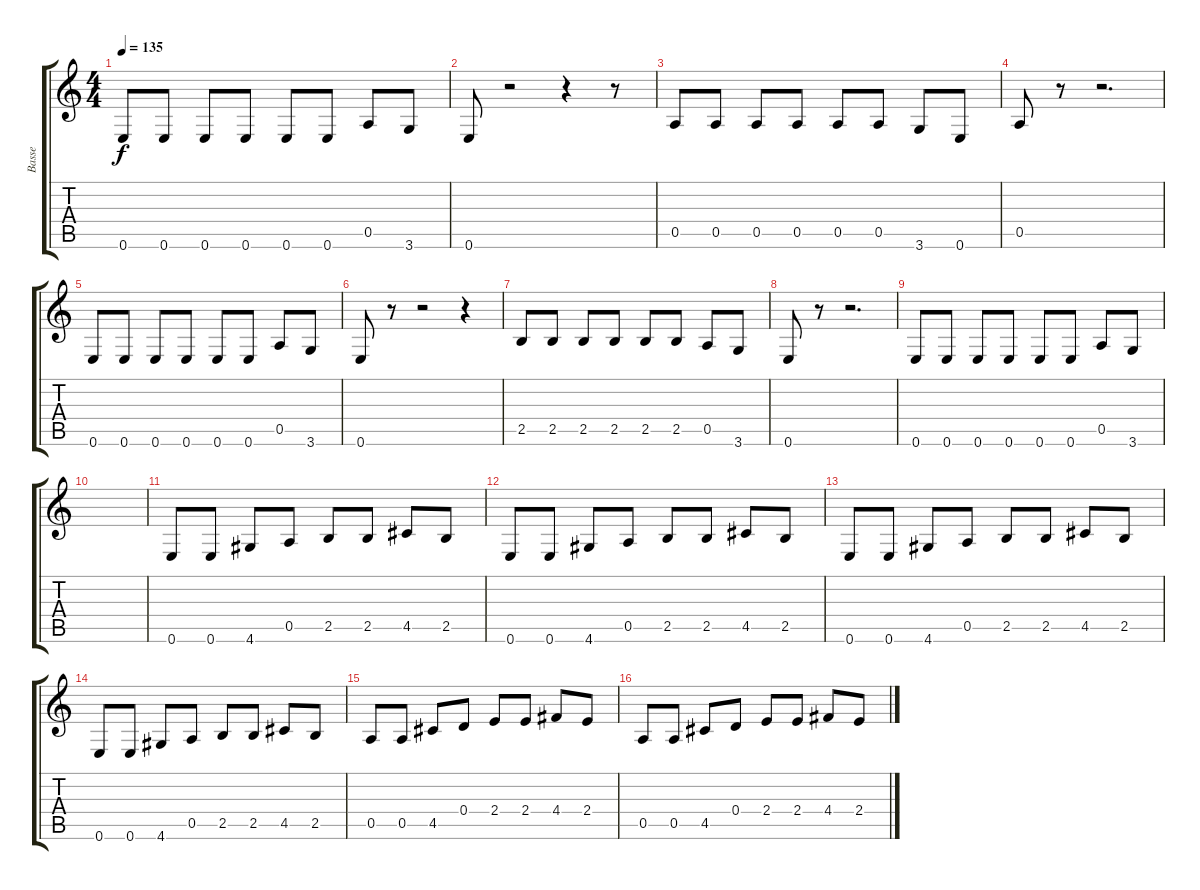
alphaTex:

\track ("Basse" "Basse") {instrument electricbassfinger}
\staff {score tabs}
\tuning (E4 B3 G3 D3 A2 E2) {hide}
\ts (4 4)
\tempo 135
\clef g2
\ks c
0.6.8{dy f} 0.6.8 0.6.8 0.6.8 0.6.8 0.6.8 0.5.8 3.6.8 |
0.6.8 r.2 r.4 r.8 |
0.5.8 0.5.8 0.5.8 0.5.8 0.5.8 0.5.8 3.6.8 0.6.8 |
0.5.8 r.8 r.2{d} |
0.6.8 0.6.8 0.6.8 0.6.8 0.6.8 0.6.8 0.5.8 3.6.8 |
0.6.8 r.8 r.2 r.4 |
2.5.8 2.5.8 2.5.8 2.5.8 2.5.8 2.5.8 0.5.8 3.6.8 |
0.6.8 r.8 r.2{d} |
0.6.8 0.6.8 0.6.8 0.6.8 0.6.8 0.6.8 0.5.8 3.6.8 |
|
0.6.8 0.6.8 4.6.8 0.5.8 2.5.8 2.5.8 4.5.8 2.5.8 |
0.6.8 0.6.8 4.6.8 0.5.8 2.5.8 2.5.8 4.5.8 2.5.8 |
0.6.8 0.6.8 4.6.8 0.5.8 2.5.8 2.5.8 4.5.8 2.5.8 |
0.6.8 0.6.8 4.6.8 0.5.8 2.5.8 2.5.8 4.5.8 2.5.8 |
0.5.8 0.5.8 4.5.8 0.4.8 2.4.8 2.4.8 4.4.8 2.4.8 |
0.5.8 0.5.8 4.5.8 0.4.8 2.4.8 2.4.8 4.4.8 2.4.8
